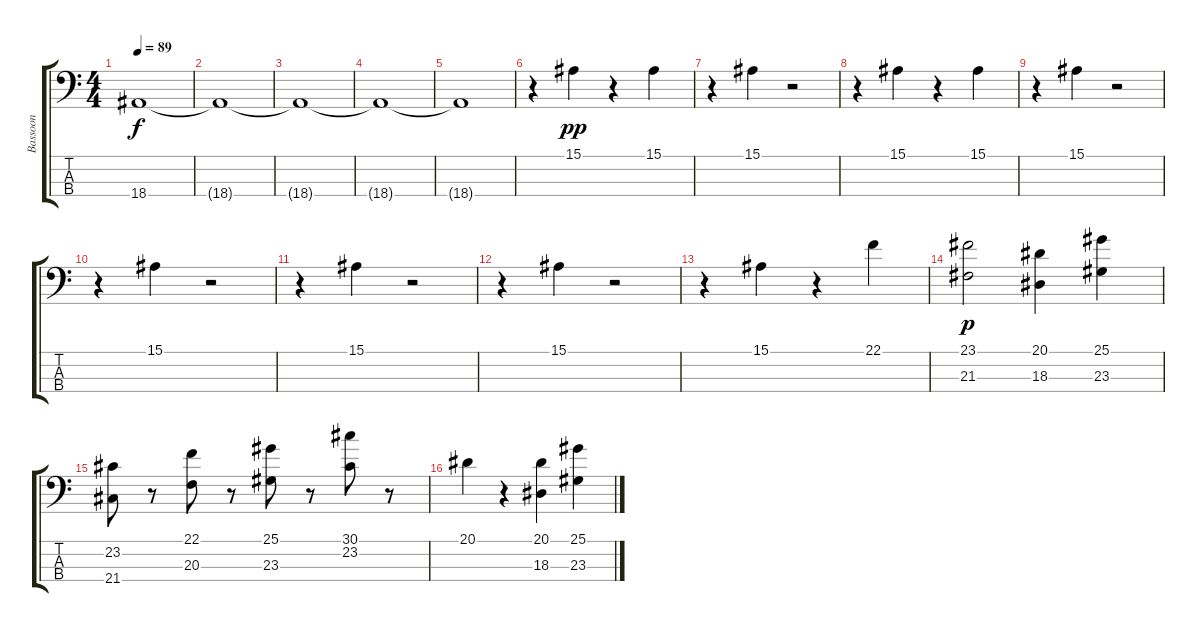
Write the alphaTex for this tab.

\track ("Bassoon" "Bassoon") {instrument bassoon}
\staff {score tabs}
\tuning (G2 D2 A1 E1) {hide}
\ts (4 4)
\tempo 89
\clef f4
\ks c
18.4{t}.1{dy f} |
18.4{t}.1 |
18.4{t}.1 |
18.4{t}.1 |
18.4{t}.1 |
r.4 15.1.4{dy pp} r.4 15.1.4 |
r.4 15.1.4 r.2 |
r.4 15.1.4 r.4 15.1.4 |
r.4 15.1.4 r.2 |
r.4 15.1.4 r.2 |
r.4 15.1.4 r.2 |
r.4 15.1.4 r.2 |
r.4 15.1.4 r.4 22.1.4 |
(23.1 21.3).2{dy p} (20.1 18.3).4 (25.1 23.3).4 |
(23.2 21.4).8 r.8 (22.1 20.3).8 r.8 (25.1 23.3).8 r.8 (30.1 23.2).8 r.8 |
20.1.4 r.4 (20.1 18.3).4 (25.1 23.3).4
